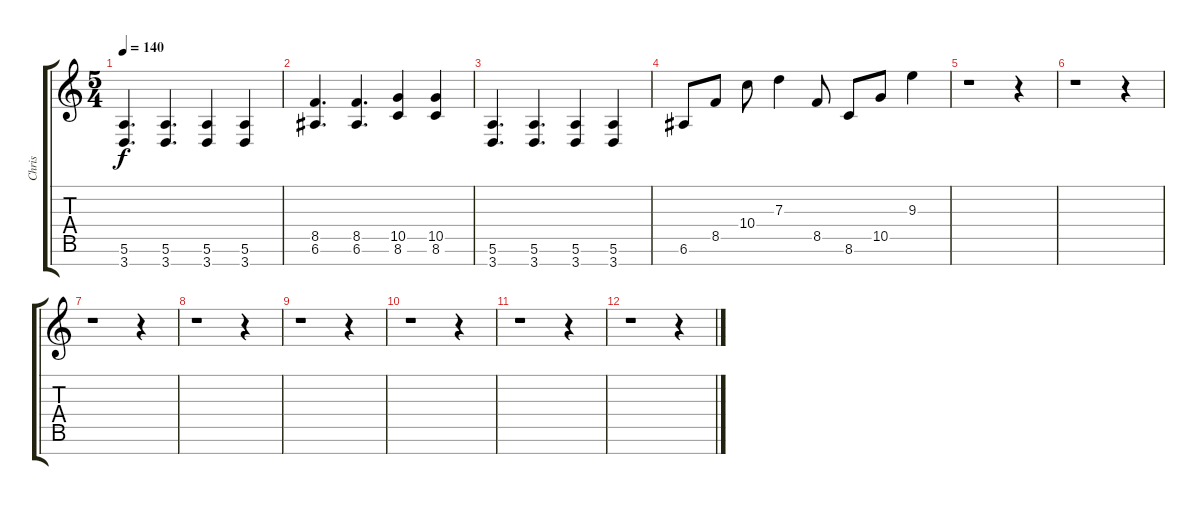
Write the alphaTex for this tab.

\track ("Chris" "Chris") {instrument overdrivenguitar}
\staff {score tabs}
\tuning (E4 B3 G3 D3 A2 E2 B1) {hide}
\ts (5 4)
\tempo 140
\clef g2
\ks c
(5.6 3.7).4{d dy f} (5.6 3.7).4{d} (5.6 3.7).4 (5.6 3.7).4 |
(8.5 6.6).4{d} (8.5 6.6).4{d} (10.5 8.6).4 (10.5 8.6).4 |
(5.6 3.7).4{d} (5.6 3.7).4{d} (5.6 3.7).4 (5.6 3.7).4 |
6.6.8 8.5.8 10.4.8 7.3.4 8.5.8 8.6.8 10.5.8 9.3.4 |
r.1 r.4 |
r.1 r.4 |
r.1 r.4 |
r.1 r.4 |
r.1 r.4 |
r.1 r.4 |
r.1 r.4 |
r.1 r.4
